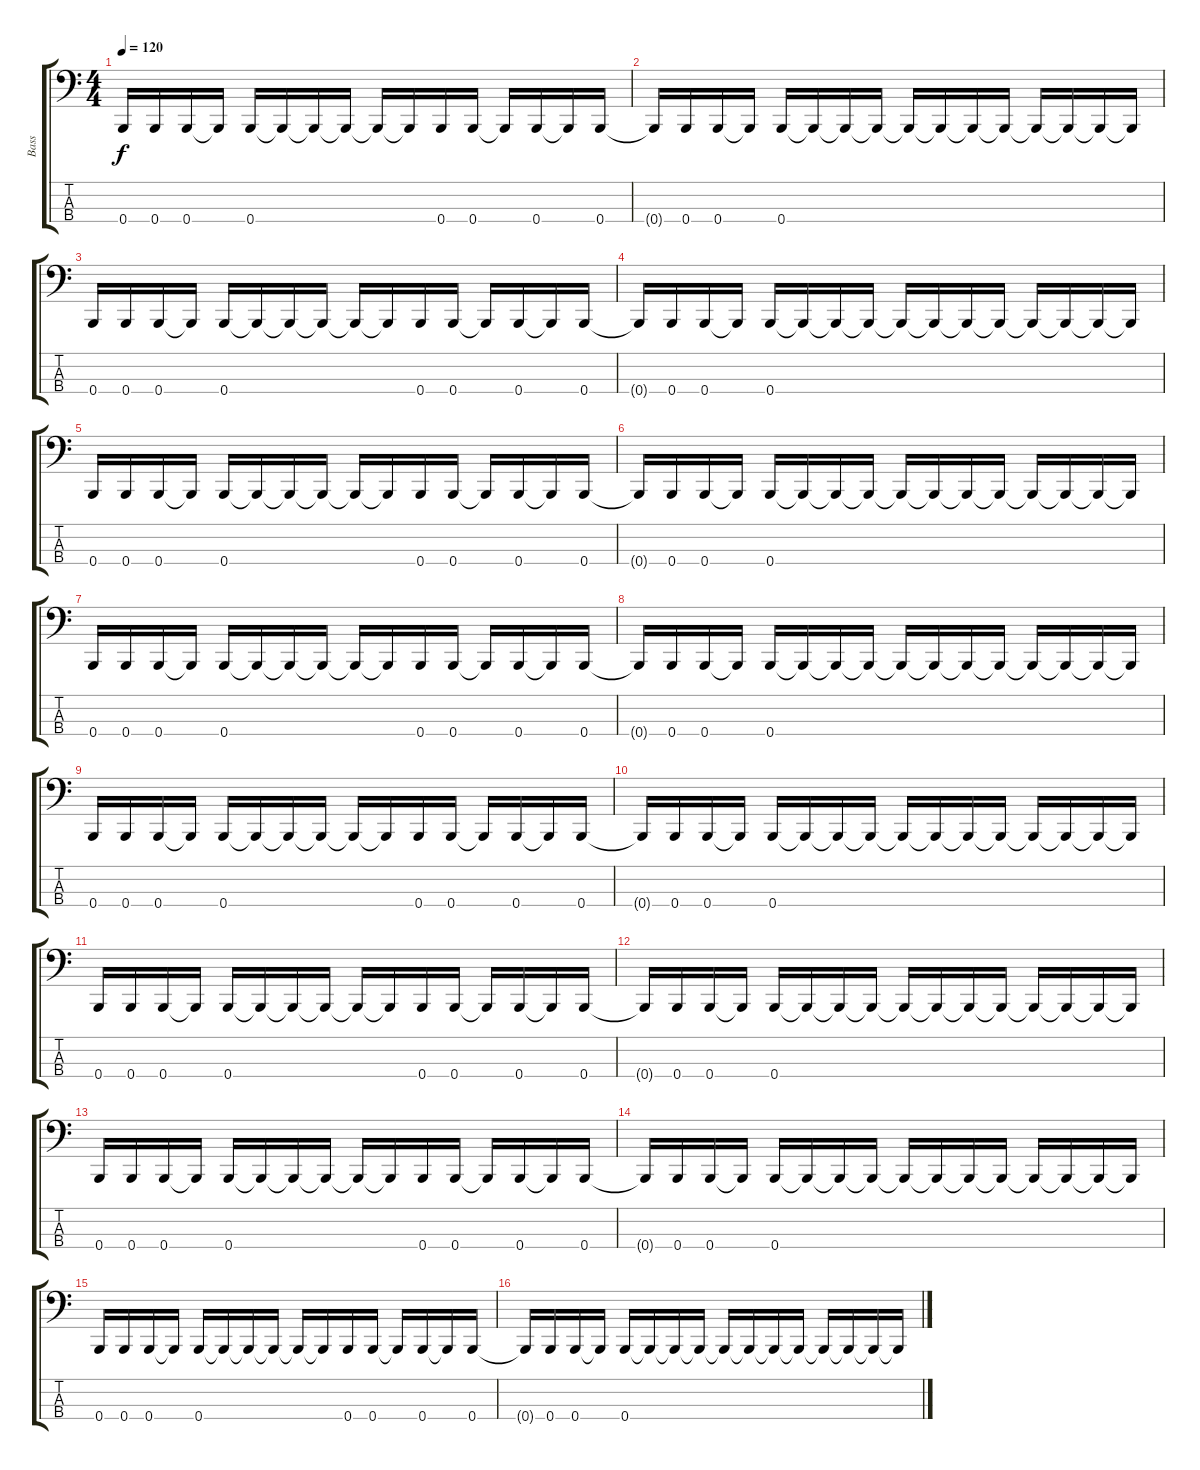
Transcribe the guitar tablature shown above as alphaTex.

\track ("Bass" "Bass") {instrument electricbasspick}
\staff {score tabs}
\tuning (E2 B1 Gb1 B0) {hide}
\ts (4 4)
\tempo 120
\clef f4
\ks c
0.4.16{dy f} 0.4.16 0.4.16 0.4{t}.16 0.4.16 0.4{t}.16 0.4{t}.16 0.4{t}.16 0.4{t}.16 0.4{t}.16 0.4.16 0.4.16 0.4{t}.16 0.4.16 0.4{t}.16 0.4.16 |
0.4{t}.16 0.4.16 0.4.16 0.4{t}.16 0.4.16 0.4{t}.16 0.4{t}.16 0.4{t}.16 0.4{t}.16 0.4{t}.16 0.4{t}.16 0.4{t}.16 0.4{t}.16 0.4{t}.16 0.4{t}.16 0.4{t}.16 |
0.4.16 0.4.16 0.4.16 0.4{t}.16 0.4.16 0.4{t}.16 0.4{t}.16 0.4{t}.16 0.4{t}.16 0.4{t}.16 0.4.16 0.4.16 0.4{t}.16 0.4.16 0.4{t}.16 0.4.16 |
0.4{t}.16 0.4.16 0.4.16 0.4{t}.16 0.4.16 0.4{t}.16 0.4{t}.16 0.4{t}.16 0.4{t}.16 0.4{t}.16 0.4{t}.16 0.4{t}.16 0.4{t}.16 0.4{t}.16 0.4{t}.16 0.4{t}.16 |
0.4.16 0.4.16 0.4.16 0.4{t}.16 0.4.16 0.4{t}.16 0.4{t}.16 0.4{t}.16 0.4{t}.16 0.4{t}.16 0.4.16 0.4.16 0.4{t}.16 0.4.16 0.4{t}.16 0.4.16 |
0.4{t}.16 0.4.16 0.4.16 0.4{t}.16 0.4.16 0.4{t}.16 0.4{t}.16 0.4{t}.16 0.4{t}.16 0.4{t}.16 0.4{t}.16 0.4{t}.16 0.4{t}.16 0.4{t}.16 0.4{t}.16 0.4{t}.16 |
0.4.16 0.4.16 0.4.16 0.4{t}.16 0.4.16 0.4{t}.16 0.4{t}.16 0.4{t}.16 0.4{t}.16 0.4{t}.16 0.4.16 0.4.16 0.4{t}.16 0.4.16 0.4{t}.16 0.4.16 |
0.4{t}.16 0.4.16 0.4.16 0.4{t}.16 0.4.16 0.4{t}.16 0.4{t}.16 0.4{t}.16 0.4{t}.16 0.4{t}.16 0.4{t}.16 0.4{t}.16 0.4{t}.16 0.4{t}.16 0.4{t}.16 0.4{t}.16 |
0.4.16{volume 6} 0.4.16 0.4.16 0.4{t}.16 0.4.16 0.4{t}.16 0.4{t}.16 0.4{t}.16 0.4{t}.16 0.4{t}.16 0.4.16 0.4.16 0.4{t}.16 0.4.16 0.4{t}.16 0.4.16 |
0.4{t}.16 0.4.16 0.4.16 0.4{t}.16 0.4.16 0.4{t}.16 0.4{t}.16 0.4{t}.16 0.4{t}.16 0.4{t}.16 0.4{t}.16 0.4{t}.16 0.4{t}.16 0.4{t}.16 0.4{t}.16 0.4{t}.16 |
0.4.16 0.4.16 0.4.16 0.4{t}.16 0.4.16 0.4{t}.16 0.4{t}.16 0.4{t}.16 0.4{t}.16 0.4{t}.16 0.4.16 0.4.16 0.4{t}.16 0.4.16 0.4{t}.16 0.4.16 |
0.4{t}.16 0.4.16 0.4.16 0.4{t}.16 0.4.16 0.4{t}.16 0.4{t}.16 0.4{t}.16 0.4{t}.16 0.4{t}.16 0.4{t}.16 0.4{t}.16 0.4{t}.16 0.4{t}.16 0.4{t}.16 0.4{t}.16 |
0.4.16{volume 0} 0.4.16 0.4.16 0.4{t}.16 0.4.16 0.4{t}.16 0.4{t}.16 0.4{t}.16 0.4{t}.16 0.4{t}.16 0.4.16 0.4.16 0.4{t}.16 0.4.16 0.4{t}.16 0.4.16 |
0.4{t}.16 0.4.16 0.4.16 0.4{t}.16 0.4.16 0.4{t}.16 0.4{t}.16 0.4{t}.16 0.4{t}.16 0.4{t}.16 0.4{t}.16 0.4{t}.16 0.4{t}.16 0.4{t}.16 0.4{t}.16 0.4{t}.16 |
0.4.16 0.4.16 0.4.16 0.4{t}.16 0.4.16 0.4{t}.16 0.4{t}.16 0.4{t}.16 0.4{t}.16 0.4{t}.16 0.4.16 0.4.16 0.4{t}.16 0.4.16 0.4{t}.16 0.4.16 |
0.4{t}.16 0.4.16 0.4.16 0.4{t}.16 0.4.16 0.4{t}.16 0.4{t}.16 0.4{t}.16 0.4{t}.16 0.4{t}.16 0.4{t}.16 0.4{t}.16 0.4{t}.16 0.4{t}.16 0.4{t}.16 0.4{t}.16
